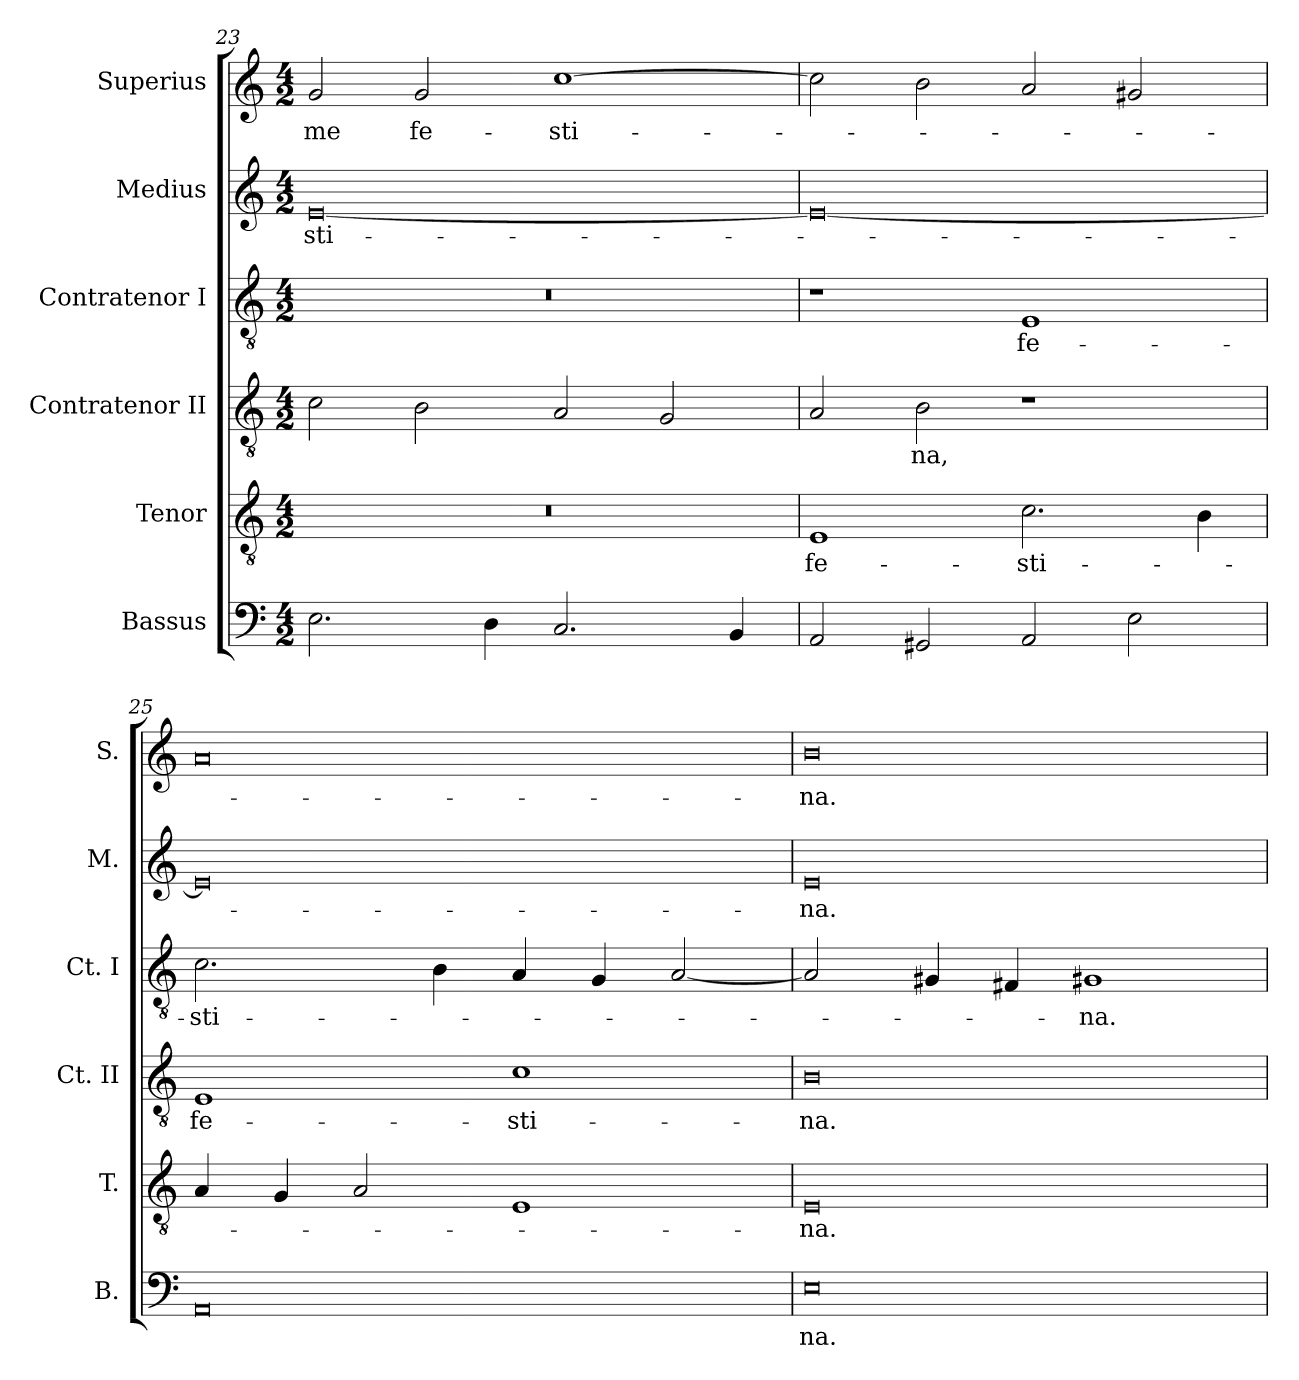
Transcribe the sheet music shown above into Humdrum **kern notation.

**kern	**text	**kern	**text	**kern	**text	**kern	**text	**kern	**text	**kern	**text
*part6	*part6	*part5	*part5	*part4	*part4	*part3	*part3	*part2	*part2	*part1	*part1
*staff6	*staff6	*staff5	*staff5	*staff4	*staff4	*staff3	*staff3	*staff2	*staff2	*staff1	*staff1
*I"Bassus	*	*I"Tenor	*	*I"Contratenor II	*	*I"Contratenor I	*	*I"Medius	*	*I"Superius	*
*I'B.	*	*I'T.	*	*I'Ct. II	*	*I'Ct. I	*	*I'M.	*	*I'S.	*
*clefF4	*	*clefGv2	*	*clefGv2	*	*clefGv2	*	*clefG2	*	*clefG2	*
*	*	*ITrd7c12	*	*ITrd7c12	*	*ITrd7c12	*	*	*	*	*
*k[]	*	*k[]	*	*k[]	*	*k[]	*	*k[]	*	*k[]	*
*C:	*	*C:	*	*C:	*	*C:	*	*C:	*	*C:	*
*M4/2	*	*M4/2	*	*M4/2	*	*M4/2	*	*M4/2	*	*M4/2	*
=23	=23	=23	=23	=23	=23	=23	=23	=23	=23	=23	=23
!	!	!LO:N:vis=1	!	!	!	!LO:N:vis=1	!	!	!	!	!
!	!	!	!	!	!	!	!	!	!LO:LY:b:color=#000000	!	!
!	!	!	!	!	!	!	!	!	!	!	!LO:LY:b:color=#000000
2.Ei\	.	0r	.	2Ci\	.	0r	.	[<0ei	-sti-	2gi/	me
!	!	!	!	!	!	!	!	!	!	!	!LO:LY:b:color=#000000
.	.	.	.	2BBi\	.	.	.	.	.	2gi/	fe-
4Di\	.	.	.	.	.	.	.	.	.	.	.
!	!	!	!	!	!	!	!	!	!	!	!LO:LY:b:color=#000000
2.Ci/	.	.	.	2AAi/	.	.	.	.	.	[>1cci	-sti-
.	.	.	.	2GGi/	.	.	.	.	.	.	.
4BBi/	.	.	.	.	.	.	.	.	.	.	.
=24	=24	=24	=24	=24	=24	=24	=24	=24	=24	=24	=24
!	!	!	!LO:LY:b:color=#000000	!	!	!	!	!	!	!	!
2AAi/	.	1EEi	fe-	2AAi/	.	1r	.	0ei_<	.	2cci\]	.
!	!	!	!	!	!LO:LY:b:color=#000000	!	!	!	!	!	!
2GG#Xi/	.	.	.	2BBi\	-na,	.	.	.	.	2bi\	.
!	!	!	!LO:LY:b:color=#000000	!	!	!	!	!	!	!	!
!	!	!	!	!	!	!	!LO:LY:b:color=#000000	!	!	!	!
2AAi/	.	2.Ci\	-sti-	1r	.	1EEi	fe-	.	.	2ai/	.
2Ei\	.	.	.	.	.	.	.	.	.	2g#Xi/	.
.	.	4BBi\	.	.	.	.	.	.	.	.	.
=25	=25	=25	=25	=25	=25	=25	=25	=25	=25	=25	=25
!	!	!	!	!	!LO:LY:b:color=#000000	!	!	!	!	!	!
!	!	!	!	!	!	!	!LO:LY:b:color=#000000	!	!	!	!
0AAi	.	4AAi/	.	1EEi	fe-	2.Ci\	-sti-	0ei]	.	0ai	.
.	.	4GGi/	.	.	.	.	.	.	.	.	.
.	.	2AAi/	.	.	.	.	.	.	.	.	.
.	.	.	.	.	.	4BBi\	.	.	.	.	.
!	!	!	!	!	!LO:LY:b:color=#000000	!	!	!	!	!	!
.	.	1EEi	.	1Ci	-sti-	4AAi/	.	.	.	.	.
.	.	.	.	.	.	4GGi/	.	.	.	.	.
.	.	.	.	.	.	[<2AAi/	.	.	.	.	.
!!LO:LB:g=z
=26	=26	=26	=26	=26	=26	=26	=26	=26	=26	=26	=26
!	!LO:LY:b:color=#000000	!	!	!	!	!	!	!	!	!	!
!	!	!	!LO:LY:b:color=#000000	!	!	!	!	!	!	!	!
!	!	!	!	!	!LO:LY:b:color=#000000	!	!	!	!	!	!
!	!	!	!	!	!	!	!	!	!LO:LY:b:color=#000000	!	!
!	!	!	!	!	!	!	!	!	!	!	!LO:LY:b:color=#000000
0Ei	-na.	0EEi	-na.	0BBi	-na.	2AAi/]	.	0ei	-na.	0bi	-na.
.	.	.	.	.	.	4GG#Xi/	.	.	.	.	.
.	.	.	.	.	.	4FF#Xi/	.	.	.	.	.
!	!	!	!	!	!	!	!LO:LY:b:color=#000000	!	!	!	!
.	.	.	.	.	.	1GG#Xi	-na.	.	.	.	.
=	=	=	=	=	=	=	=	=	=	=	=
*-	*-	*-	*-	*-	*-	*-	*-	*-	*-	*-	*-
